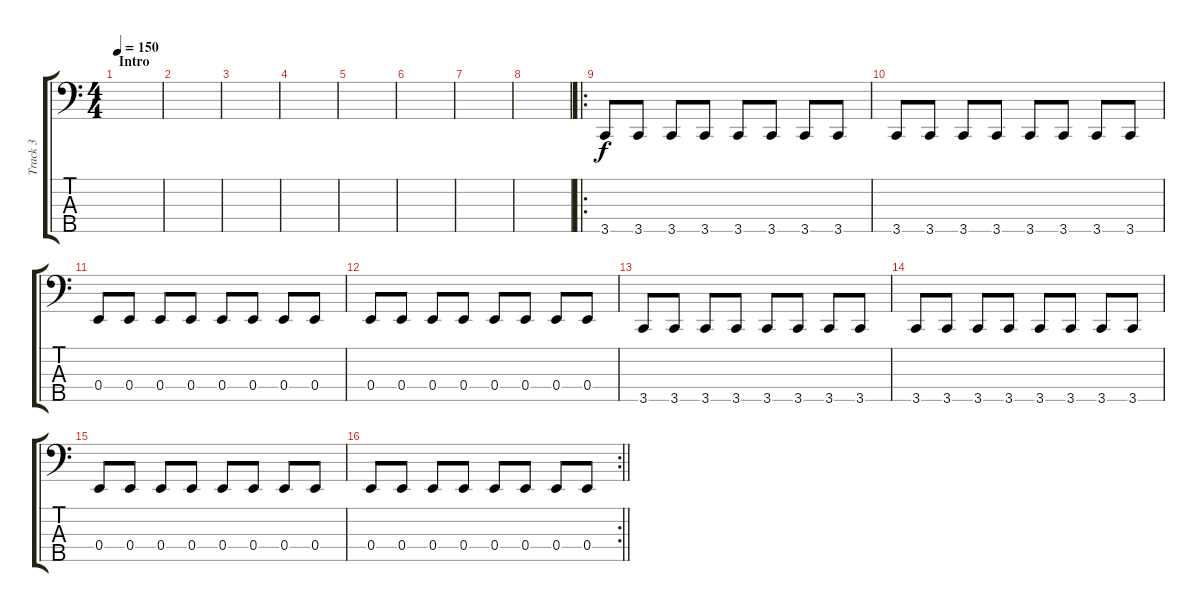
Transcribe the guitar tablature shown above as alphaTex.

\track ("Track 3" "Track 3") {instrument electricbassfinger}
\staff {score tabs}
\tuning (G2 D2 A1 E1 A0) {hide}
\ts (4 4)
\section ("" "Intro")
\tempo 150
\clef f4
\ks c
|
|
|
|
|
|
|
|
\ro
3.5.8 3.5.8 3.5.8 3.5.8 3.5.8 3.5.8 3.5.8 3.5.8 |
3.5.8 3.5.8 3.5.8 3.5.8 3.5.8 3.5.8 3.5.8 3.5.8 |
0.4.8 0.4.8 0.4.8 0.4.8 0.4.8 0.4.8 0.4.8 0.4.8 |
0.4.8 0.4.8 0.4.8 0.4.8 0.4.8 0.4.8 0.4.8 0.4.8 |
3.5.8 3.5.8 3.5.8 3.5.8 3.5.8 3.5.8 3.5.8 3.5.8 |
3.5.8 3.5.8 3.5.8 3.5.8 3.5.8 3.5.8 3.5.8 3.5.8 |
0.4.8 0.4.8 0.4.8 0.4.8 0.4.8 0.4.8 0.4.8 0.4.8 |
\rc 2
\barLineRight lightlight
0.4.8 0.4.8 0.4.8 0.4.8 0.4.8 0.4.8 0.4.8 0.4.8
